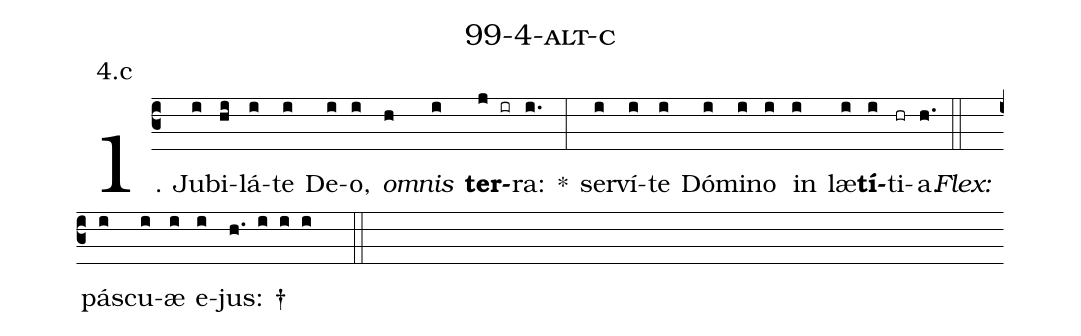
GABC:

name: 99-4-alt-c;
annotation: 4.c;
%%
(c3)1. Ju(i)bi(hi)lá(i)te(i) De(i)o,(i) <i>om</i>(h)<i>nis</i>(i) <b>ter</b>(j ir)ra:(i.) *(:) ser(i)ví(i)te(i) Dó(i)mi(i)no(i) in(i) læ(i)<b>tí</b>(i)ti(hr)a.(h.) (::)
<i>Flex:</i>()  pás(i)cu(i)æ(i) e(i)jus: †(h. i i i  ::)
